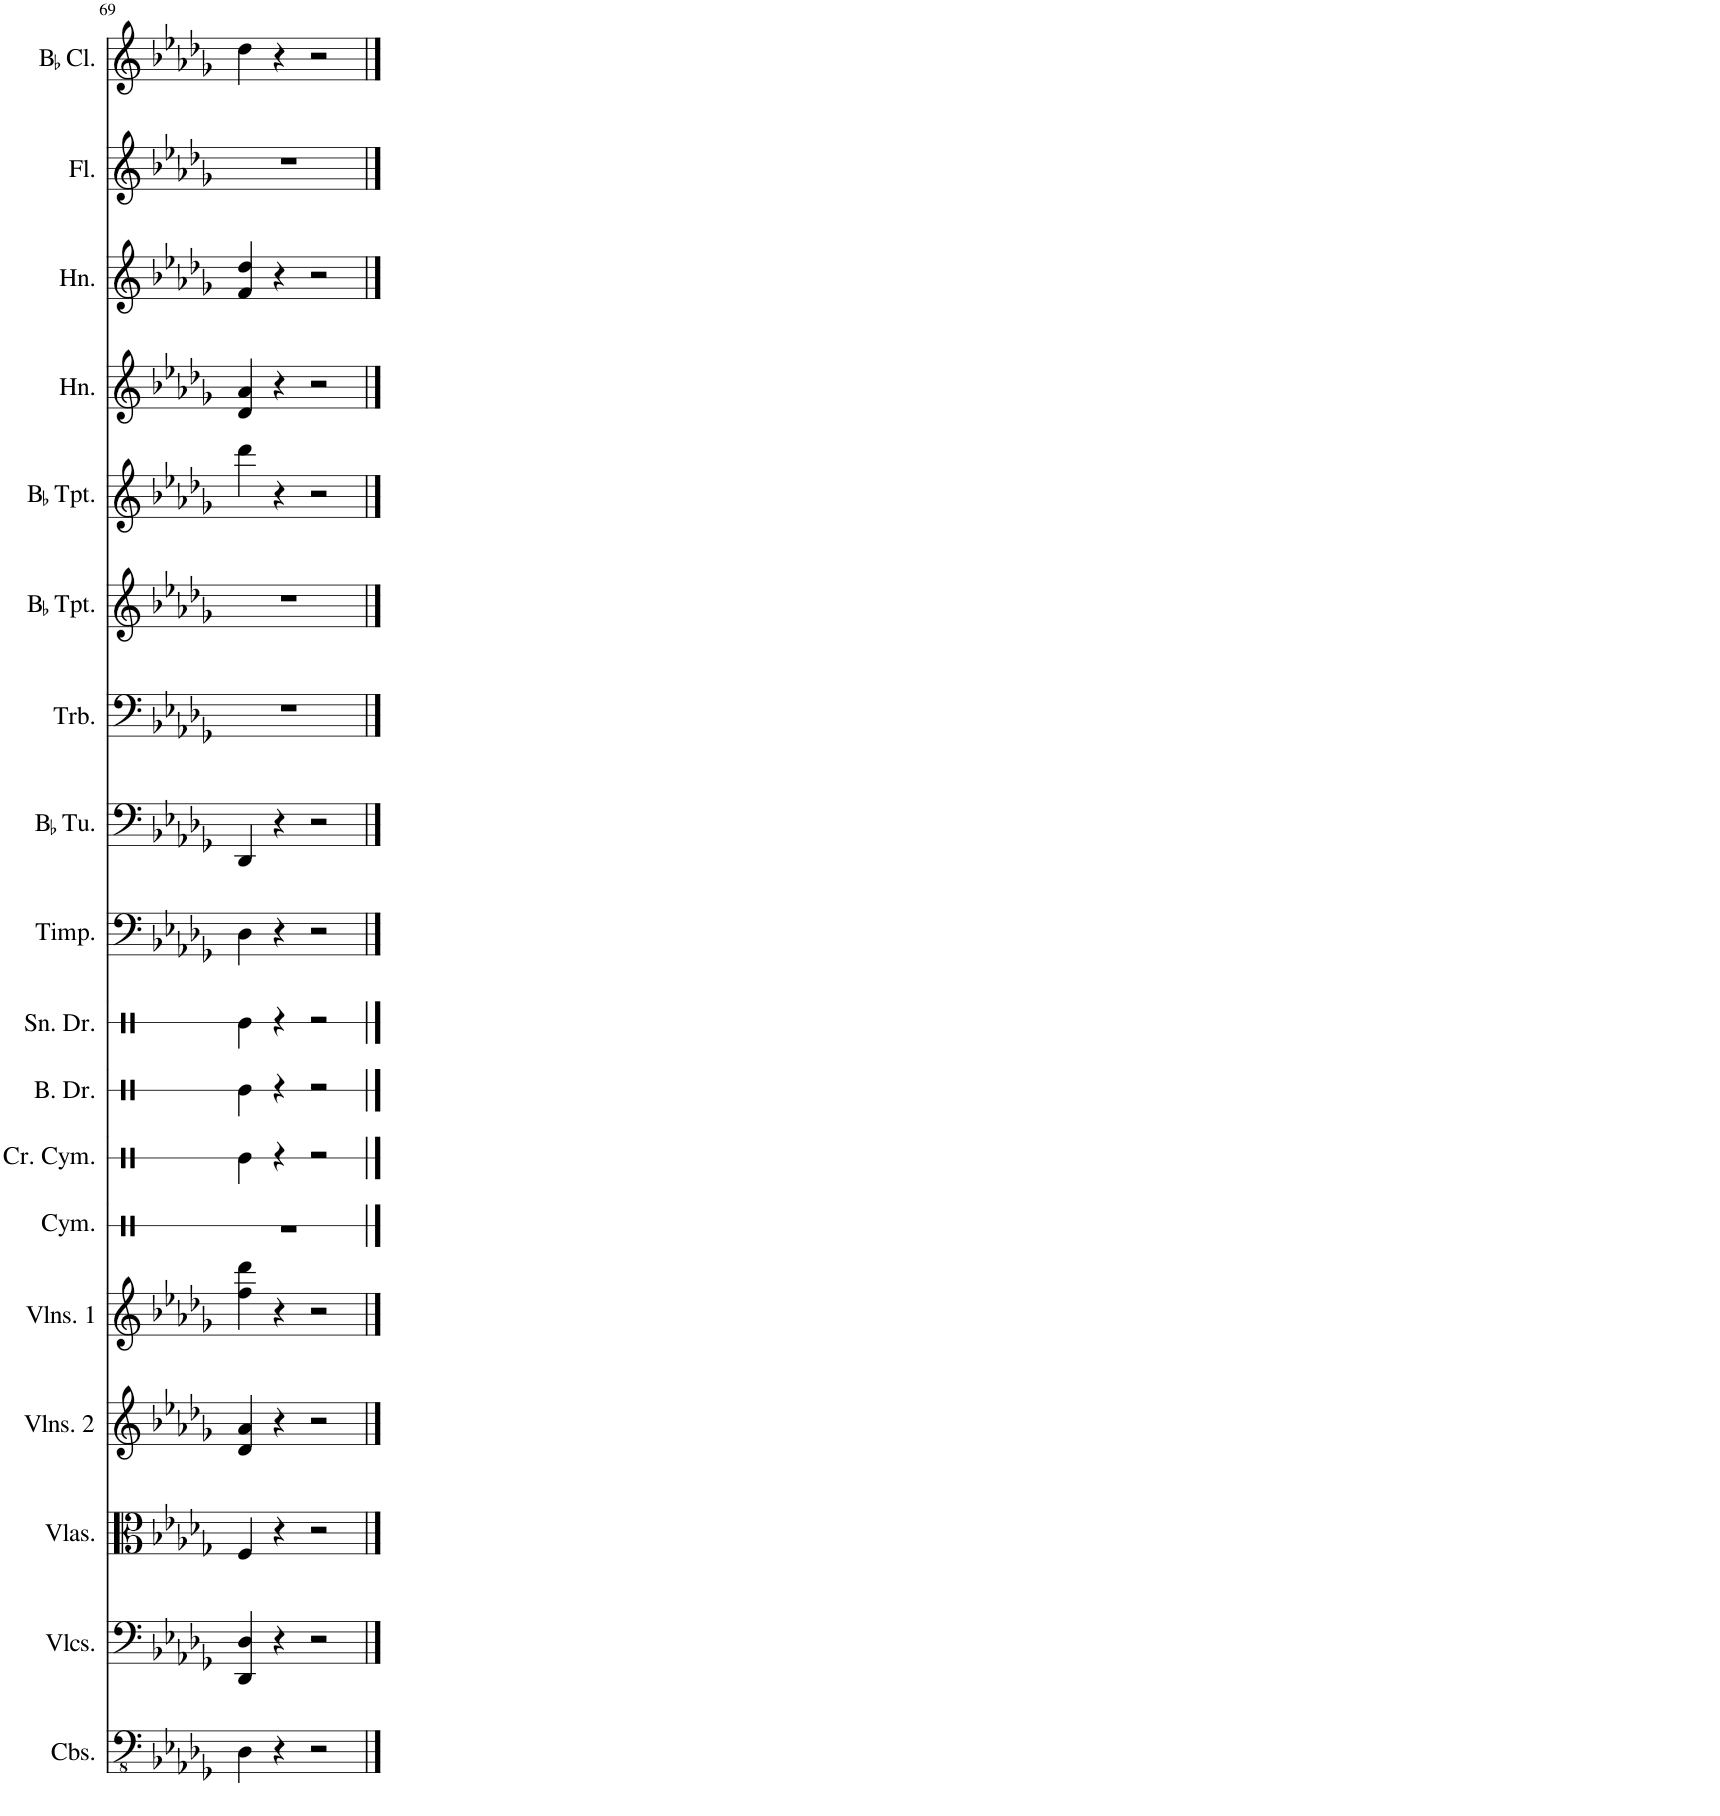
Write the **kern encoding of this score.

**kern	**kern	**kern	**kern	**kern	**kern	**kern	**kern	**kern	**kern	**kern	**kern	**kern	**kern	**kern	**kern	**kern	**kern
*part18	*part17	*part16	*part15	*part14	*part13	*part12	*part11	*part10	*part9	*part8	*part7	*part6	*part5	*part4	*part3	*part2	*part1
*staff18	*staff17	*staff16	*staff15	*staff14	*staff13	*staff12	*staff11	*staff10	*staff9	*staff8	*staff7	*staff6	*staff5	*staff4	*staff3	*staff2	*staff1
*I"Contrabasses	*I"Violoncellos	*I"Violas	*I"Violins 2	*I"Violins 1	*I"Cymbal	*I"Crash Cymbal	*I"Bass Drum	*I"Snare Drum	*I"Timpani	*I"BaccidentalFlat Tuba	*I"Trombone	*I"BaccidentalFlat Trumpet	*I"BaccidentalFlat Trumpet	*I"Horn	*I"Horn	*I"Flute	*I"BaccidentalFlat Clarinet
*I'Cbs.	*I'Vlcs.	*I'Vlas.	*I'Vlns. 2	*I'Vlns. 1	*I'Cym.	*I'Cr. Cym.	*I'B. Dr.	*I'Sn. Dr.	*I'Timp.	*I'BaccidentalFlat Tu.	*I'Trb.	*I'BaccidentalFlat Tpt.	*I'BaccidentalFlat Tpt.	*I'Hn.	*I'Hn.	*I'Fl.	*I'BaccidentalFlat Cl.
!!LO:PB:g=z
*clefFv4	*clefF4	*clefC3	*clefG2	*clefG2	*clefX	*clefX	*clefX	*clefX	*clefF4	*clefF4	*clefF4	*clefG2	*clefG2	*clefG2	*clefG2	*clefG2	*clefG2
*	*	*	*	*	*	*	*	*	*	*	*	*ITrd1c2	*ITrd1c2	*ITrd4c7	*ITrd4c7	*	*ITrd1c2
*k[b-e-a-d-g-]	*k[b-e-a-d-g-]	*k[b-e-a-d-g-]	*k[b-e-a-d-g-]	*k[b-e-a-d-g-]	*k[]	*k[]	*k[]	*k[]	*k[b-e-a-d-g-]	*k[b-e-a-d-g-]	*k[b-e-a-d-g-]	*k[b-e-a-d-g-]	*k[b-e-a-d-g-]	*k[b-e-a-d-g-]	*k[b-e-a-d-g-]	*k[b-e-a-d-g-]	*k[b-e-a-d-g-]
*M4/4	*M4/4	*M4/4	*M4/4	*M4/4	*M4/4	*M4/4	*M4/4	*M4/4	*M4/4	*M4/4	*M4/4	*M4/4	*M4/4	*M4/4	*M4/4	*M4/4	*M4/4
=69	=69	=69	=69	=69	=69	=69	=69	=69	=69	=69	=69	=69	=69	=69	=69	=69	=69
4DD-\	4DD-/ 4D-/	4F/	4d-/ 4a-/	4ff\ 4ddd-\	1r	4Re\	4Re\	4Re\	4D-\	4DD-/	1r	1r	4ddd-\	4d-/ 4a-/	4f/ 4dd-/	1r	4dd-\
4r	4r	4r	4r	4r	.	4r	4r	4r	4r	4r	.	.	4r	4r	4r	.	4r
2r	2r	2r	2r	2r	.	2r	2r	2r	2r	2r	.	.	2r	2r	2r	.	2r
==	==	==	==	==	==	==	==	==	==	==	==	==	==	==	==	==	==
*-	*-	*-	*-	*-	*-	*-	*-	*-	*-	*-	*-	*-	*-	*-	*-	*-	*-
